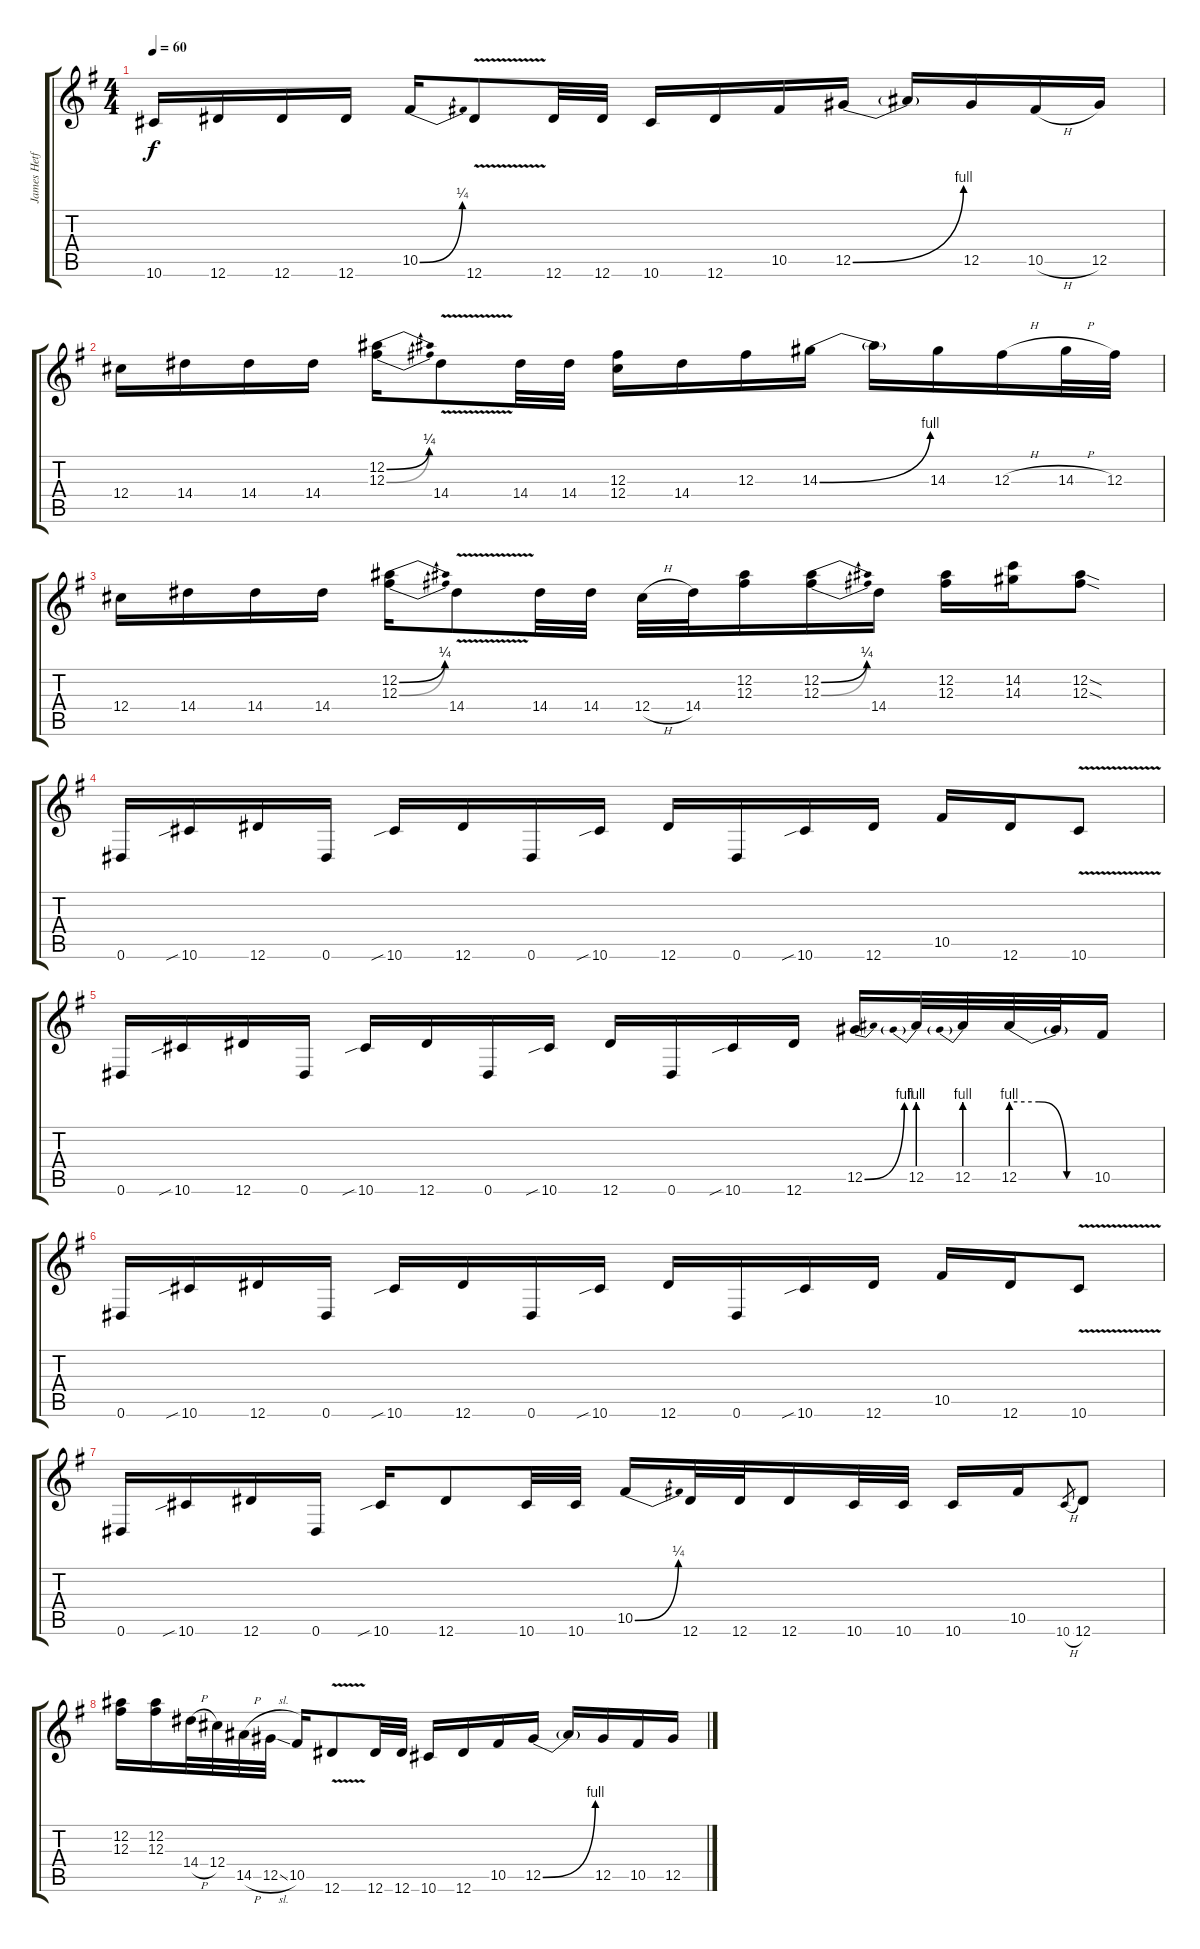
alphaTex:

\track ("James Hetfield [Guitar]" "James Hetf") {instrument distortionguitar}
\staff {score tabs}
\tuning (Eb4 Bb3 Gb3 Db3 Ab2 Eb2) {hide}
\ts (4 4)
\tempo 60
\clef g2
\ks g
10.6.16{dy f} 12.6.16 12.6.16 12.6.16 10.5{be (bend 0 0 60 1)}.16 12.6{v}.8 12.6.32 12.6.32 10.6.16 12.6.16 10.5.16 12.5{be (bend 0 0 60 4)}.16 12.5{t}.16 12.5.16 10.5{h}.16 12.5.16 |
12.4.16 14.4.16 14.4.16 14.4.16 (12.2{be (bend 0 0 60 1)} 12.3{be (bend 0 0 60 1)}).16 14.4{v}.8 14.4.32 14.4.32 (12.3 12.4).16 14.4.16 12.3.16 14.3{be (bend 0 0 60 4)}.16 14.3{t}.16 14.3.16 12.3{h}.16 14.3{h}.32 12.3.32 |
12.4.16 14.4.16 14.4.16 14.4.16 (12.2{be (bend 0 0 60 1)} 12.3{be (bend 0 0 60 1)}).16 14.4{v}.8 14.4.32 14.4.32 12.4{h}.32 14.4.32 (12.2 12.3).16 (12.2{be (bend 0 0 60 1)} 12.3{be (bend 0 0 60 1)}).16 14.4.16 (12.2 12.3).16 (14.2 14.3).16 (12.2{sod} 12.3{sod}).8 |
0.6.16 10.6{sib}.16 12.6.16 0.6.16 10.6{sib}.16 12.6.16 0.6.16 10.6{sib}.16 12.6.16 0.6.16 10.6{sib}.16 12.6.16 10.5.16 12.6.16 10.6{v}.8 |
0.6.16 10.6{sib}.16 12.6.16 0.6.16 10.6{sib}.16 12.6.16 0.6.16 10.6{sib}.16 12.6.16 0.6.16 10.6{sib}.16 12.6.16 12.5{be (bend 0 0 60 4)}.16 12.5{be (prebend 0 4 60 4)}.32 12.5{be (prebend 0 4 60 4)}.32 12.5{be (custom 0 4 20 4 40 0 60 0)}.32 12.5{t}.32 10.5.16 |
0.6.16 10.6{sib}.16 12.6.16 0.6.16 10.6{sib}.16 12.6.16 0.6.16 10.6{sib}.16 12.6.16 0.6.16 10.6{sib}.16 12.6.16 10.5.16 12.6.16 10.6{v}.8 |
0.6.16 10.6{sib}.16 12.6.16 0.6.16 10.6{sib}.16 12.6.8 10.6.32 10.6.32 10.5{be (bend 0 0 60 1)}.16 12.6.32 12.6.32 12.6.16 10.6.32 10.6.32 10.6.16 10.5.16 10.6{h}.8{gr} 12.6.8 |
(12.2 12.3).16 (12.2 12.3).16 14.4{h}.32 12.4.32 14.5{h}.32 12.5{sl}.32 10.5.16 12.6{v}.8 12.6.32 12.6.32 10.6.16 12.6.16 10.5.16 12.5{be (bend 0 0 60 4)}.16 12.5{t}.16 12.5.16 10.5.16 12.5.16
